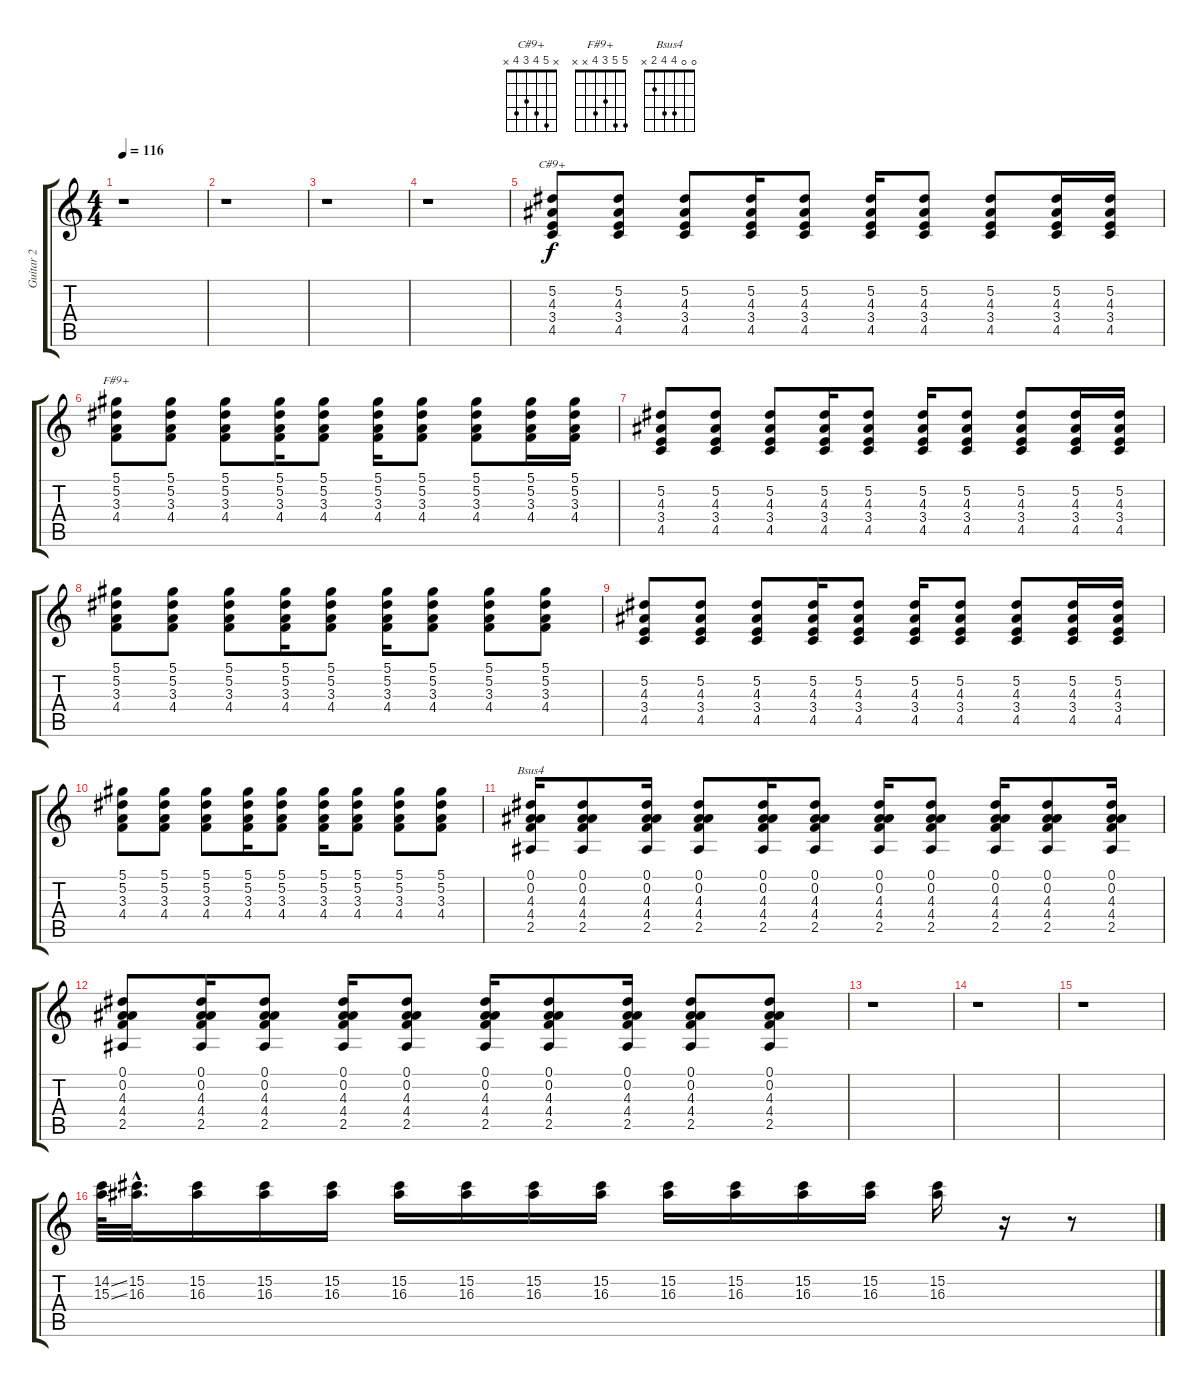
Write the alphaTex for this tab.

\track ("Guitar 2" "Guitar 2") {instrument overdrivenguitar}
\staff {score tabs}
\tuning (Eb4 Bb3 Gb3 Db3 Ab2 Eb2) {hide}
\chord ("C#9+" x 5 4 3 4 x)
\chord ("F#9+" 5 5 3 4 x x)
\chord ("Bsus4" 0 0 4 4 2 x)
\ts (4 4)
\tempo 116
\clef g2
\ks c
r.1{dy f} |
r.1 |
r.1 |
r.1 |
(5.2 4.3 3.4 4.5).8{ch "C#9+"} (5.2 4.3 3.4 4.5).8 (5.2 4.3 3.4 4.5).8 (5.2 4.3 3.4 4.5).16 (5.2 4.3 3.4 4.5).8 (5.2 4.3 3.4 4.5).16 (5.2 4.3 3.4 4.5).8 (5.2 4.3 3.4 4.5).8 (5.2 4.3 3.4 4.5).16 (5.2 4.3 3.4 4.5).16 |
(5.1 5.2 3.3 4.4).8{ch "F#9+"} (5.1 5.2 3.3 4.4).8 (5.1 5.2 3.3 4.4).8 (5.1 5.2 3.3 4.4).16 (5.1 5.2 3.3 4.4).8 (5.1 5.2 3.3 4.4).16 (5.1 5.2 3.3 4.4).8 (5.1 5.2 3.3 4.4).8 (5.1 5.2 3.3 4.4).16 (5.1 5.2 3.3 4.4).16 |
(5.2 4.3 3.4 4.5).8 (5.2 4.3 3.4 4.5).8 (5.2 4.3 3.4 4.5).8 (5.2 4.3 3.4 4.5).16 (5.2 4.3 3.4 4.5).8 (5.2 4.3 3.4 4.5).16 (5.2 4.3 3.4 4.5).8 (5.2 4.3 3.4 4.5).8 (5.2 4.3 3.4 4.5).16 (5.2 4.3 3.4 4.5).16 |
(5.1 5.2 3.3 4.4).8 (5.1 5.2 3.3 4.4).8 (5.1 5.2 3.3 4.4).8 (5.1 5.2 3.3 4.4).16 (5.1 5.2 3.3 4.4).8 (5.1 5.2 3.3 4.4).16 (5.1 5.2 3.3 4.4).8 (5.1 5.2 3.3 4.4).8 (5.1 5.2 3.3 4.4).8 |
(5.2 4.3 3.4 4.5).8 (5.2 4.3 3.4 4.5).8 (5.2 4.3 3.4 4.5).8 (5.2 4.3 3.4 4.5).16 (5.2 4.3 3.4 4.5).8 (5.2 4.3 3.4 4.5).16 (5.2 4.3 3.4 4.5).8 (5.2 4.3 3.4 4.5).8 (5.2 4.3 3.4 4.5).16 (5.2 4.3 3.4 4.5).16 |
(5.1 5.2 3.3 4.4).8 (5.1 5.2 3.3 4.4).8 (5.1 5.2 3.3 4.4).8 (5.1 5.2 3.3 4.4).16 (5.1 5.2 3.3 4.4).8 (5.1 5.2 3.3 4.4).16 (5.1 5.2 3.3 4.4).8 (5.1 5.2 3.3 4.4).8 (5.1 5.2 3.3 4.4).8 |
(0.1 0.2 4.3 4.4 2.5).16{ch "Bsus4"} (0.1 0.2 4.3 4.4 2.5).8 (0.1 0.2 4.3 4.4 2.5).16 (0.1 0.2 4.3 4.4 2.5).8 (0.1 0.2 4.3 4.4 2.5).16 (0.1 0.2 4.3 4.4 2.5).8 (0.1 0.2 4.3 4.4 2.5).16 (0.1 0.2 4.3 4.4 2.5).8 (0.1 0.2 4.3 4.4 2.5).16 (0.1 0.2 4.3 4.4 2.5).8 (0.1 0.2 4.3 4.4 2.5).16 |
(0.1 0.2 4.3 4.4 2.5).8 (0.1 0.2 4.3 4.4 2.5).16 (0.1 0.2 4.3 4.4 2.5).8 (0.1 0.2 4.3 4.4 2.5).16 (0.1 0.2 4.3 4.4 2.5).8 (0.1 0.2 4.3 4.4 2.5).16 (0.1 0.2 4.3 4.4 2.5).8 (0.1 0.2 4.3 4.4 2.5).16 (0.1 0.2 4.3 4.4 2.5).8 (0.1 0.2 4.3 4.4 2.5).8 |
r.1 |
r.1 |
r.1 |
(14.2{ss} 15.3{ss}).64 (15.2{hac} 16.3{hac}).32{d} (15.2 16.3).16 (15.2 16.3).16 (15.2 16.3).16 (15.2 16.3).16 (15.2 16.3).16 (15.2 16.3).16 (15.2 16.3).16 (15.2 16.3).16 (15.2 16.3).16 (15.2 16.3).16 (15.2 16.3).16 (15.2 16.3).16 r.16 r.8
